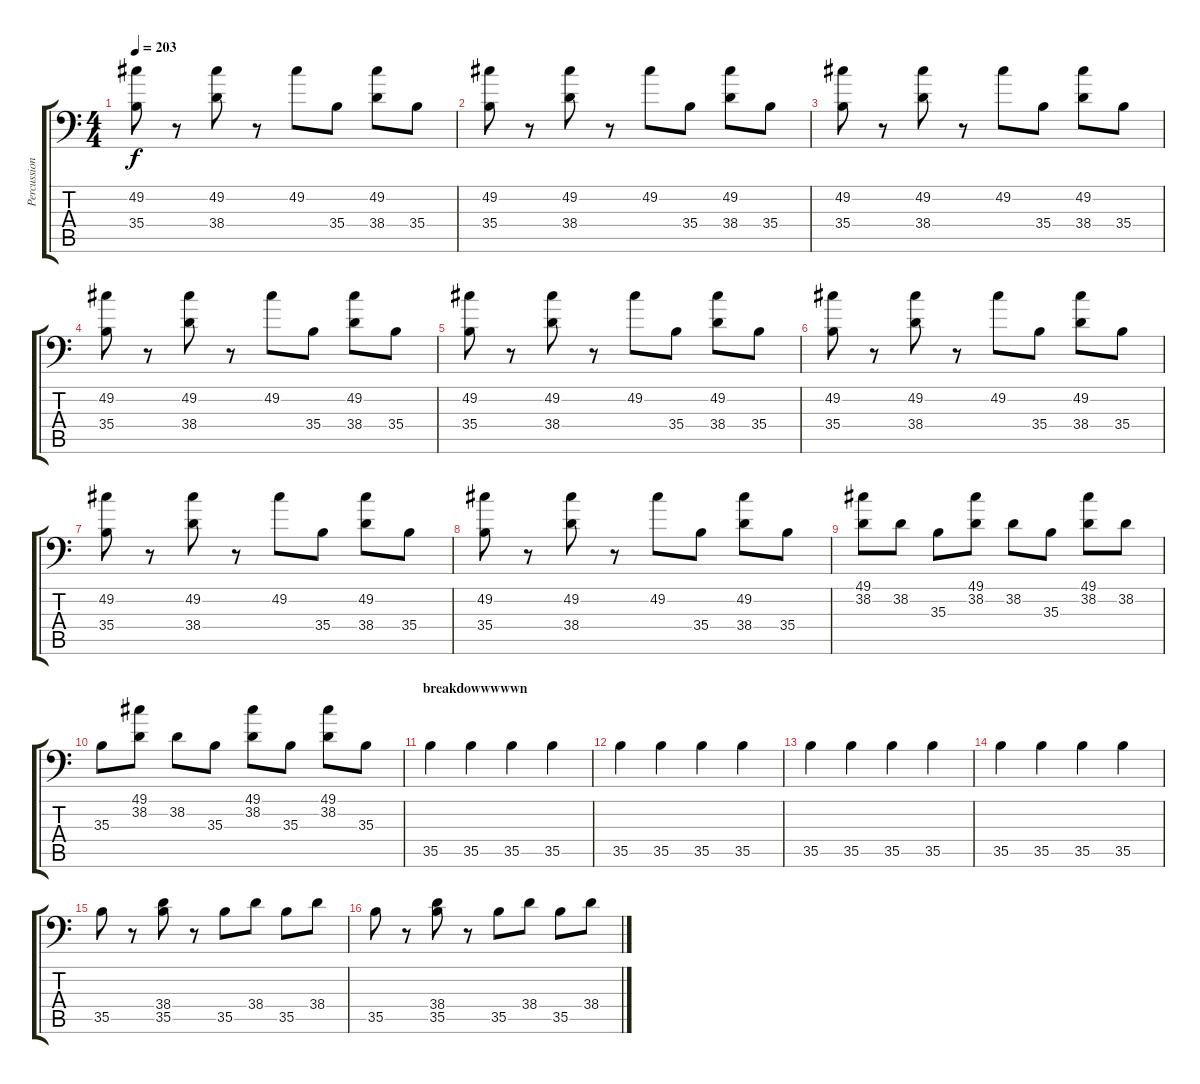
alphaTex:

\track ("Percussion" "Percussion") {instrument acousticgrandpiano}
\staff {score tabs}
\tuning (C-1 C-1 C-1 C-1 C-1 C-1) {hide}
\ts (4 4)
\tempo 203
\clef f4
\ks c
(49.2 35.4).8{dy f} r.8 (49.2 38.4).8 r.8 49.2.8 35.4.8 (49.2 38.4).8 35.4.8 |
(49.2 35.4).8 r.8 (49.2 38.4).8 r.8 49.2.8 35.4.8 (49.2 38.4).8 35.4.8 |
(49.2 35.4).8 r.8 (49.2 38.4).8 r.8 49.2.8 35.4.8 (49.2 38.4).8 35.4.8 |
(49.2 35.4).8 r.8 (49.2 38.4).8 r.8 49.2.8 35.4.8 (49.2 38.4).8 35.4.8 |
(49.2 35.4).8 r.8 (49.2 38.4).8 r.8 49.2.8 35.4.8 (49.2 38.4).8 35.4.8 |
(49.2 35.4).8 r.8 (49.2 38.4).8 r.8 49.2.8 35.4.8 (49.2 38.4).8 35.4.8 |
(49.2 35.4).8 r.8 (49.2 38.4).8 r.8 49.2.8 35.4.8 (49.2 38.4).8 35.4.8 |
(49.2 35.4).8 r.8 (49.2 38.4).8 r.8 49.2.8 35.4.8 (49.2 38.4).8 35.4.8 |
(49.1 38.2).8 38.2.8 35.3.8 (49.1 38.2).8 38.2.8 35.3.8 (49.1 38.2).8 38.2.8 |
35.3.8 (49.1 38.2).8 38.2.8 35.3.8 (49.1 38.2).8 35.3.8 (49.1 38.2).8 35.3.8 |
\section ("" "breakdowwwwwn")
35.5.4 35.5.4 35.5.4 35.5.4 |
35.5.4 35.5.4 35.5.4 35.5.4 |
35.5.4 35.5.4 35.5.4 35.5.4 |
35.5.4 35.5.4 35.5.4 35.5.4 |
35.5.8 r.8 (38.4 35.5).8 r.8 35.5.8 38.4.8 35.5.8 38.4.8 |
35.5.8 r.8 (38.4 35.5).8 r.8 35.5.8 38.4.8 35.5.8 38.4.8
